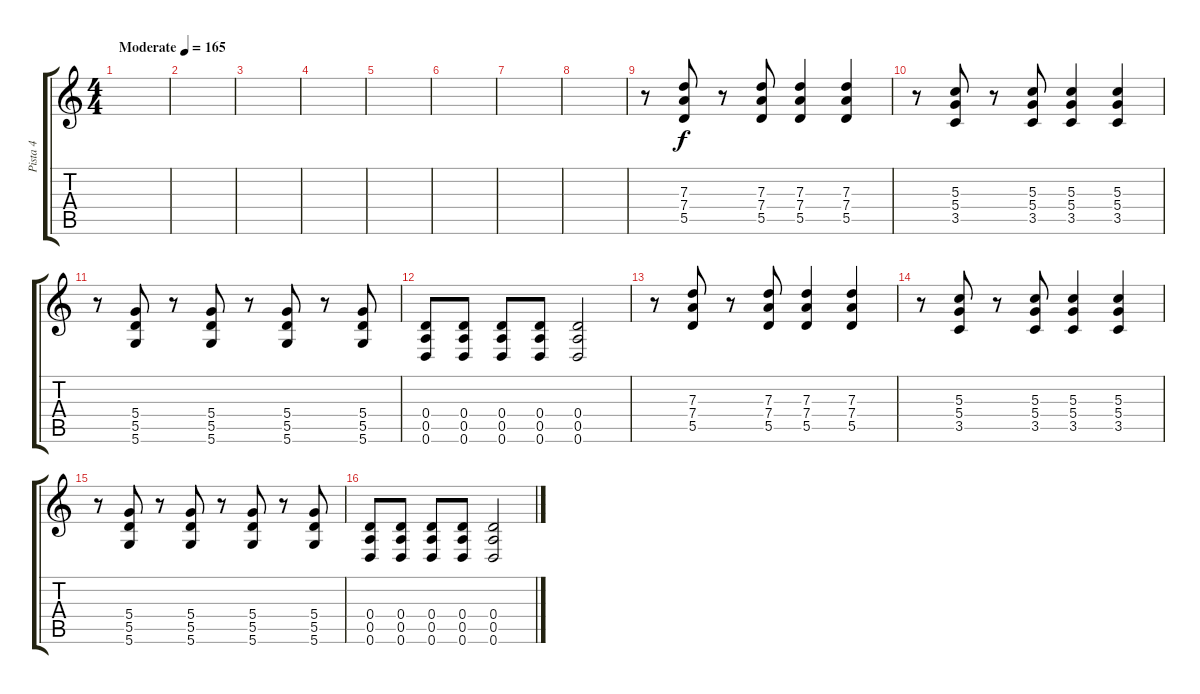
\track ("Pista 4" "Pista 4") {instrument overdrivenguitar}
\staff {score tabs}
\tuning (E4 B3 G3 D3 A2 D2) {hide}
\ts (4 4)
\tempo (165 "Moderate")
\clef g2
\ks c
|
|
|
|
|
|
|
|
r.8 (7.3 7.4 5.5).8 r.8 (7.3 7.4 5.5).8 (7.3 7.4 5.5).4 (7.3 7.4 5.5).4 |
r.8 (5.3 5.4 3.5).8 r.8 (5.3 5.4 3.5).8 (5.3 5.4 3.5).4 (5.3 5.4 3.5).4 |
r.8 (5.4 5.5 5.6).8 r.8 (5.4 5.5 5.6).8 r.8 (5.4 5.5 5.6).8 r.8 (5.4 5.5 5.6).8 |
(0.4 0.5 0.6).8 (0.4 0.5 0.6).8 (0.4 0.5 0.6).8 (0.4 0.5 0.6).8 (0.4 0.5 0.6).2 |
r.8 (7.3 7.4 5.5).8 r.8 (7.3 7.4 5.5).8 (7.3 7.4 5.5).4 (7.3 7.4 5.5).4 |
r.8 (5.3 5.4 3.5).8 r.8 (5.3 5.4 3.5).8 (5.3 5.4 3.5).4 (5.3 5.4 3.5).4 |
r.8 (5.4 5.5 5.6).8 r.8 (5.4 5.5 5.6).8 r.8 (5.4 5.5 5.6).8 r.8 (5.4 5.5 5.6).8 |
(0.4 0.5 0.6).8 (0.4 0.5 0.6).8 (0.4 0.5 0.6).8 (0.4 0.5 0.6).8 (0.4 0.5 0.6).2
